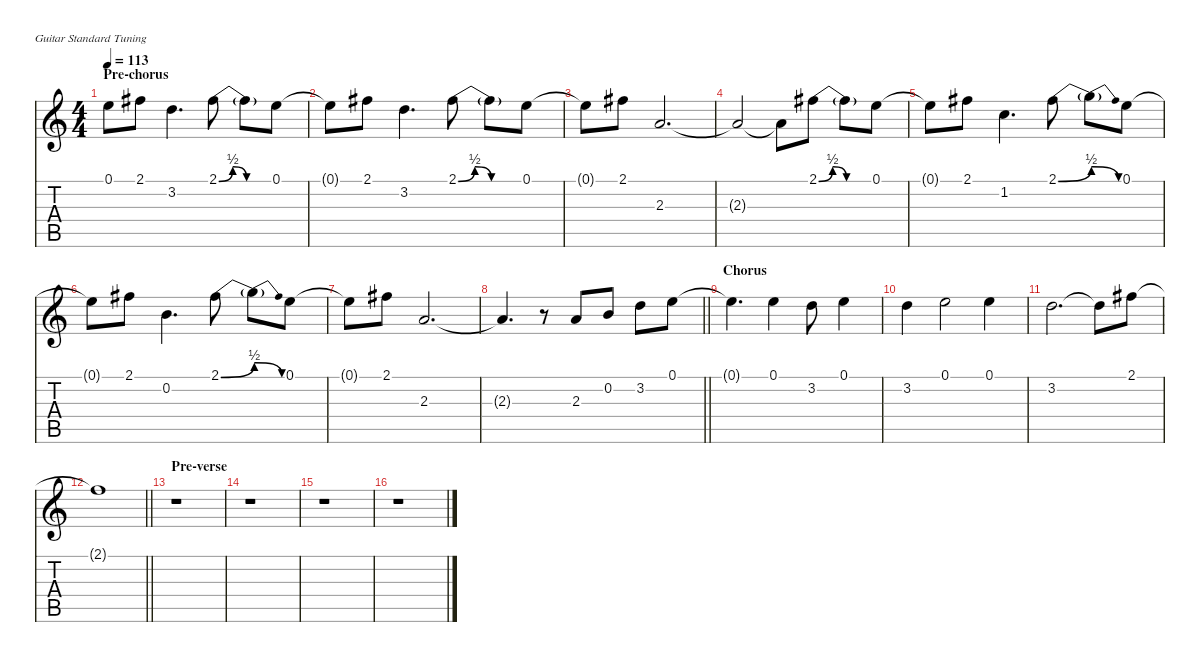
\defaultSystemsLayout 4
\hideDynamics
\bracketExtendMode nobrackets
\singleTrackTrackNamePolicy hidden
\multiTrackTrackNamePolicy hidden
\firstSystemTrackNameMode fullname
\firstSystemTrackNameOrientation horizontal
\otherSystemsTrackNameOrientation horizontal
\track ("Guitar (fills)" "od.guit.") {instrument overdrivenguitar}
\staff {score tabs}
\tuning (E4 B3 G3 D3 A2 E2)
\ts (4 4)
\section ("" "Pre-chorus")
\tempo 113
\clef g2
\ks c
0.1{t}.8{dy f beam Down} 2.1{acc #}.8{beam Down} 3.2.4{d beam Down} 2.1{be (bendrelease 0 0 30 2 30 2 60 0) acc #}.8{beam Down} 2.1{be (hold 0 0 60 0) t acc #}.8{beam Down} 0.1.8{beam Down} |
0.1{t}.8{beam Down} 2.1{acc #}.8{beam Down} 3.2.4{d beam Down} 2.1{be (bendrelease 0 0 30 2 30 2 60 0) acc #}.8{beam Down} 2.1{be (hold 0 0 60 0) t acc #}.8{beam Down} 0.1.8{beam Down} |
0.1{t}.8{beam Down} 2.1{acc #}.8{beam Down} 2.3.2{d beam Up} |
2.3{t}.2{beam Up} 2.3{t}.8{beam Down} 2.1{be (bendrelease 0 0 30 2 30 2 60 0) acc #}.8{beam Down} 2.1{be (hold 0 0 60 0) t acc #}.8{beam Down} 0.1.8{beam Down} |
0.1{t}.8{beam Down} 2.1{acc #}.8{beam Down} 1.2.4{d beam Down} 2.1{be (bend 0 0 60 2) acc #}.8{beam Down} 2.1{be (release 0 2 60 0) t}.8{beam Down} 0.1.8{beam Down} |
0.1{t}.8{beam Down} 2.1{acc #}.8{beam Down} 0.2.4{d beam Down} 2.1{be (bend 0 0 60 2) acc #}.8{beam Down} 2.1{be (release 0 2 60 0) t}.8{beam Down} 0.1.8{beam Down} |
0.1{t}.8{beam Down} 2.1{acc #}.8{beam Down} 2.3.2{d beam Up} |
\barLineRight lightlight
2.3{t}.4{d beam Up} r.8{beam Up} 2.3.8{beam Up} 0.2.8{beam Up} 3.2.8{beam Down} 0.1.8{beam Down} |
\section ("" "Chorus")
0.1{t}.4{d beam Down} 0.1.4{beam Down} 3.2.8{beam Down} 0.1.4{beam Down} |
3.2.4{beam Down} 0.1.2{beam Down} 0.1.4{beam Down} |
3.2.2{d beam Down} 3.2{t}.8{beam Down} 2.1{acc #}.8{beam Down} |
\barLineRight lightlight
2.1{t acc #}.1{beam Down} |
\section ("" "Pre-verse")
r.1{beam Down} |
r.1{beam Down} |
r.1{beam Down} |
r.1{beam Down}
